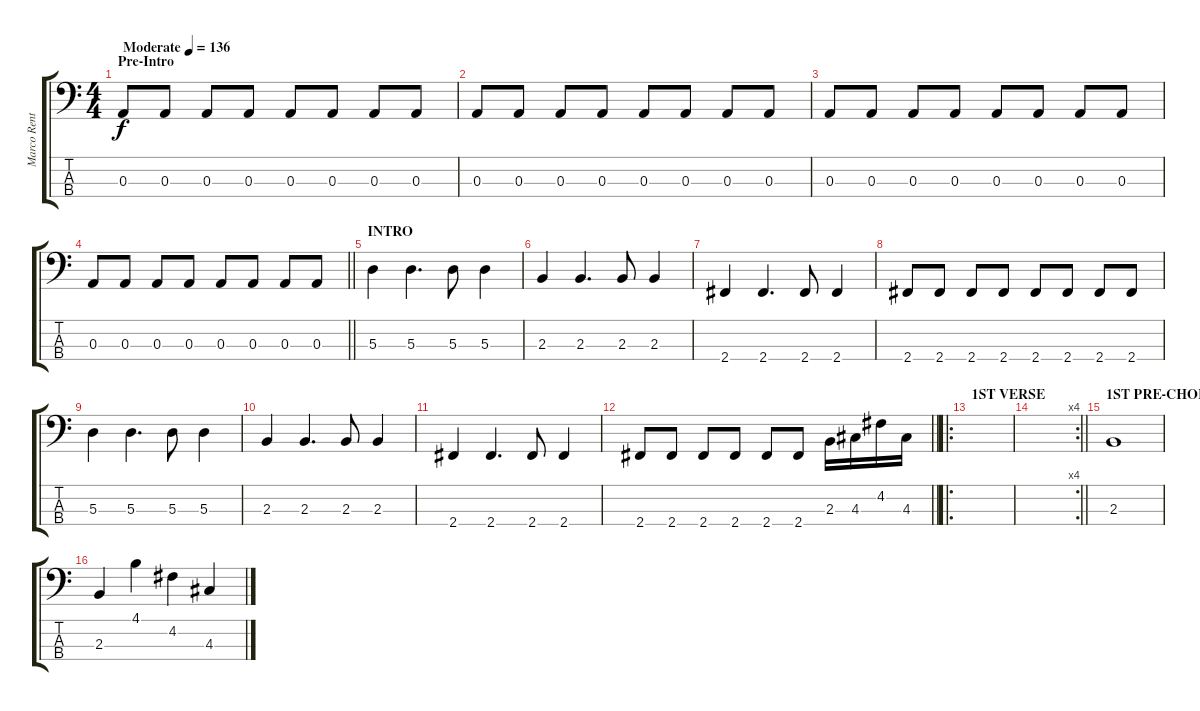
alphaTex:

\track ("Marco Renteria" "Marco Rent") {instrument electricbassfinger}
\staff {score tabs}
\tuning (G2 D2 A1 E1) {hide}
\ts (4 4)
\section ("" "Pre-Intro")
\tempo (136 "Moderate")
\clef f4
\ks c
0.3.8{dy f instrument electricbassfinger} 0.3.8 0.3.8 0.3.8 0.3.8 0.3.8 0.3.8 0.3.8 |
0.3.8 0.3.8 0.3.8 0.3.8 0.3.8 0.3.8 0.3.8 0.3.8 |
0.3.8 0.3.8 0.3.8 0.3.8 0.3.8 0.3.8 0.3.8 0.3.8 |
\barLineRight lightlight
0.3.8 0.3.8 0.3.8 0.3.8 0.3.8 0.3.8 0.3.8 0.3.8 |
\section ("" "INTRO")
5.3.4 5.3.4{d} 5.3.8 5.3.4 |
2.3.4 2.3.4{d} 2.3.8 2.3.4 |
2.4.4 2.4.4{d} 2.4.8 2.4.4 |
2.4.8 2.4.8 2.4.8 2.4.8 2.4.8 2.4.8 2.4.8 2.4.8 |
5.3.4 5.3.4{d} 5.3.8 5.3.4 |
2.3.4 2.3.4{d} 2.3.8 2.3.4 |
2.4.4 2.4.4{d} 2.4.8 2.4.4 |
\barLineRight lightlight
2.4.8 2.4.8 2.4.8 2.4.8 2.4.8 2.4.8 2.3.16 4.3.16 4.2.16 4.3.16 |
\ro
\section ("" "1ST VERSE")
|
\rc 4
\barLineRight lightlight
|
\section ("" "1ST PRE-CHORUS")
2.3.1 |
2.3.4 4.1.4 4.2.4 4.3.4
